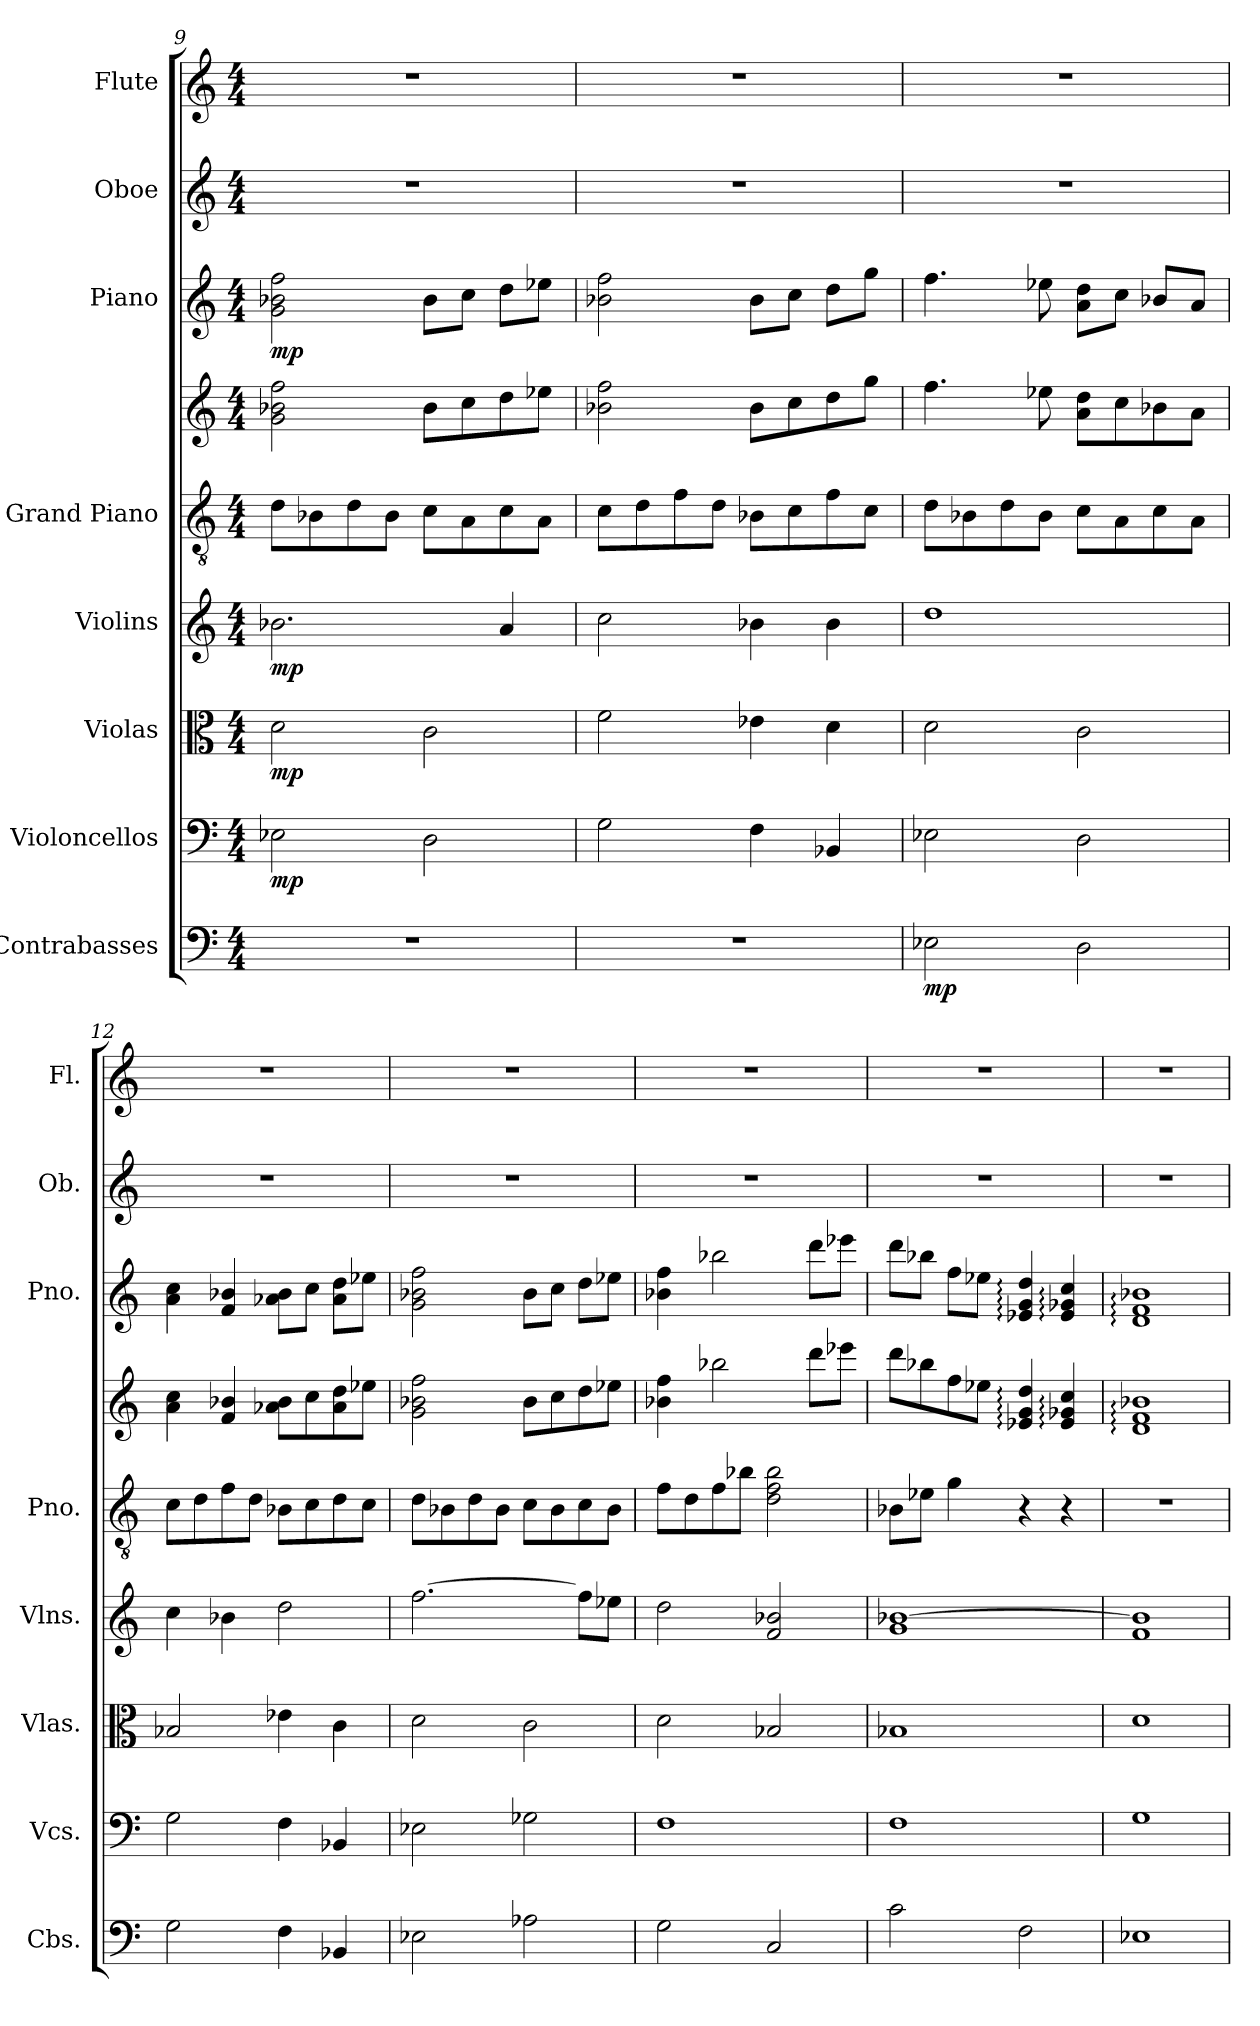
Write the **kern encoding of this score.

**kern	**dynam	**kern	**dynam	**kern	**dynam	**kern	**dynam	**kern	**kern	**kern	**dynam	**kern	**kern
*part8	*part8	*part7	*part7	*part6	*part6	*part5	*part5	*part4	*part4	*part3	*part3	*part2	*part1
*staff9	*staff9	*staff8	*staff8	*staff7	*staff7	*staff6	*staff6	*staff5	*staff4	*staff3	*staff3	*staff2	*staff1
*I"Contrabasses	*	*I"Violoncellos	*	*I"Violas	*	*I"Violins	*	*I"Grand Piano	*	*I"Piano	*	*I"Oboe	*I"Flute
*I'Cbs.	*	*I'Vcs.	*	*I'Vlas.	*	*I'Vlns.	*	*I'Pno.	*	*I'Pno.	*	*I'Ob.	*I'Fl.
*clefF4	*	*clefF4	*	*clefC3	*	*clefG2	*	*clefGv2	*clefG2	*clefG2	*	*clefG2	*clefG2
*ITrd7c12	*	*	*	*	*	*	*	*	*	*	*	*	*
*k[]	*	*k[]	*	*k[]	*	*k[]	*	*k[]	*k[]	*k[]	*	*k[]	*k[]
*M4/4	*	*M4/4	*	*M4/4	*	*M4/4	*	*M4/4	*M4/4	*M4/4	*	*M4/4	*M4/4
=9	=9	=9	=9	=9	=9	=9	=9	=9	=9	=9	=9	=9	=9
!	!	!	!LO:DY:b	!	!LO:DY:b	!	!LO:DY:b	!	!	!	!LO:DY:b	!	!
1r	.	2E-X\	mp	2d\	mp	2.b-X\	mp	8d\L	2g\ 2b-X\ 2ff\	2g\ 2b-X\ 2ff\	mp	1r	1r
.	.	.	.	.	.	.	.	8B-X\	.	.	.	.	.
.	.	.	.	.	.	.	.	8d\	.	.	.	.	.
.	.	.	.	.	.	.	.	8B-\J	.	.	.	.	.
.	.	2D\	.	2c\	.	.	.	8c\L	8b-\L	8b-\L	.	.	.
.	.	.	.	.	.	.	.	8A\	8cc\	8cc\J	.	.	.
.	.	.	.	.	.	4a/	.	8c\	8dd\	8dd\L	.	.	.
.	.	.	.	.	.	.	.	8A\J	8ee-X\J	8ee-X\J	.	.	.
=10	=10	=10	=10	=10	=10	=10	=10	=10	=10	=10	=10	=10	=10
1r	.	2G\	.	2f\	.	2cc\	.	8c\L	2b-X\ 2ff\	2b-X\ 2ff\	.	1r	1r
.	.	.	.	.	.	.	.	8d\	.	.	.	.	.
.	.	.	.	.	.	.	.	8f\	.	.	.	.	.
.	.	.	.	.	.	.	.	8d\J	.	.	.	.	.
.	.	4F\	.	4e-X\	.	4b-X\	.	8B-X\L	8b-\L	8b-\L	.	.	.
.	.	.	.	.	.	.	.	8c\	8cc\	8cc\J	.	.	.
.	.	4BB-X/	.	4d\	.	4b-\	.	8f\	8dd\	8dd\L	.	.	.
.	.	.	.	.	.	.	.	8c\J	8gg\J	8gg\J	.	.	.
=11	=11	=11	=11	=11	=11	=11	=11	=11	=11	=11	=11	=11	=11
!	!LO:DY:b	!	!	!	!	!	!	!	!	!	!	!	!
2EE-X\	mp	2E-X\	.	2d\	.	1dd	.	8d\L	4.ff\	4.ff\	.	1r	1r
.	.	.	.	.	.	.	.	8B-X\	.	.	.	.	.
.	.	.	.	.	.	.	.	8d\	.	.	.	.	.
.	.	.	.	.	.	.	.	8B-\J	8ee-X\	8ee-X\	.	.	.
2DD\	.	2D\	.	2c\	.	.	.	8c\L	8a\ 8dd\L	8a\ 8dd\L	.	.	.
.	.	.	.	.	.	.	.	8A\	8cc\	8cc\J	.	.	.
.	.	.	.	.	.	.	.	8c\	8b-X\	8b-X/L	.	.	.
.	.	.	.	.	.	.	.	8A\J	8a\J	8a/J	.	.	.
!!LO:PB:g=z
=12	=12	=12	=12	=12	=12	=12	=12	=12	=12	=12	=12	=12	=12
2GG\	.	2G\	.	2B-X/	.	4cc\	.	8c\L	4a\ 4cc\	4a\ 4cc\	.	1r	1r
.	.	.	.	.	.	.	.	8d\	.	.	.	.	.
.	.	.	.	.	.	4b-X\	.	8f\	4f/ 4b-X/	4f/ 4b-X/	.	.	.
.	.	.	.	.	.	.	.	8d\J	.	.	.	.	.
4FF\	.	4F\	.	4e-X\	.	2dd\	.	8B-X\L	8a-X\ 8b-\L	8a-X\ 8b-\L	.	.	.
.	.	.	.	.	.	.	.	8c\	8cc\	8cc\J	.	.	.
4BBB-X/	.	4BB-X/	.	4c\	.	.	.	8d\	8a-\ 8dd\	8a-\ 8dd\L	.	.	.
.	.	.	.	.	.	.	.	8c\J	8ee-X\J	8ee-X\J	.	.	.
=13	=13	=13	=13	=13	=13	=13	=13	=13	=13	=13	=13	=13	=13
2EE-X\	.	2E-X\	.	2d\	.	[2.ff\	.	8d\L	2g\ 2b-X\ 2ff\	2g\ 2b-X\ 2ff\	.	1r	1r
.	.	.	.	.	.	.	.	8B-X\	.	.	.	.	.
.	.	.	.	.	.	.	.	8d\	.	.	.	.	.
.	.	.	.	.	.	.	.	8B-\J	.	.	.	.	.
2AA-X\	.	2G-X\	.	2c\	.	.	.	8c\L	8b-\L	8b-\L	.	.	.
.	.	.	.	.	.	.	.	8B-\	8cc\	8cc\J	.	.	.
.	.	.	.	.	.	8ff\L]	.	8c\	8dd\	8dd\L	.	.	.
.	.	.	.	.	.	8ee-X\J	.	8B-\J	8ee-X\J	8ee-X\J	.	.	.
=14	=14	=14	=14	=14	=14	=14	=14	=14	=14	=14	=14	=14	=14
2GG\	.	1F	.	2d\	.	2dd\	.	8f\L	4b-X\ 4ff\	4b-X\ 4ff\	.	1r	1r
.	.	.	.	.	.	.	.	8d\	.	.	.	.	.
.	.	.	.	.	.	.	.	8f\	2bb-X\	2bb-X\	.	.	.
.	.	.	.	.	.	.	.	8b-X\J	.	.	.	.	.
2CC/	.	.	.	2B-X/	.	2f/ 2b-X/	.	2d\ 2f\ 2b-\	.	.	.	.	.
.	.	.	.	.	.	.	.	.	8ddd\L	8ddd\L	.	.	.
.	.	.	.	.	.	.	.	.	8eee-X\J	8eee-X\J	.	.	.
=15	=15	=15	=15	=15	=15	=15	=15	=15	=15	=15	=15	=15	=15
2C\	.	1F	.	1B-X	.	1g [1b-X	.	8B-X\L	8ddd\L	8ddd\L	.	1r	1r
.	.	.	.	.	.	.	.	8e-X\J	8bb-X\	8bb-X\J	.	.	.
.	.	.	.	.	.	.	.	4g\	8ff\	8ff\L	.	.	.
.	.	.	.	.	.	.	.	.	8ee-X\J	8ee-X\J	.	.	.
2FF\	.	.	.	.	.	.	.	4r	4e-X/: 4g/: 4dd/:	4e-X/: 4g/: 4dd/:	.	.	.
.	.	.	.	.	.	.	.	4r	4e-/: 4g-X/: 4cc/:	4e-/: 4g-X/: 4cc/:	.	.	.
!!LO:PB:g=z
=16	=16	=16	=16	=16	=16	=16	=16	=16	=16	=16	=16	=16	=16
1EE-XZ	.	1GZ	.	1dZ	.	1fZ 1b-]Z	.	1r	1d:Z 1f:Z 1b-X:Z	1d: 1f: 1b-X:	.	1r	1r
=	=	=	=	=	=	=	=	=	=	=	=	=	=
*-	*-	*-	*-	*-	*-	*-	*-	*-	*-	*-	*-	*-	*-
